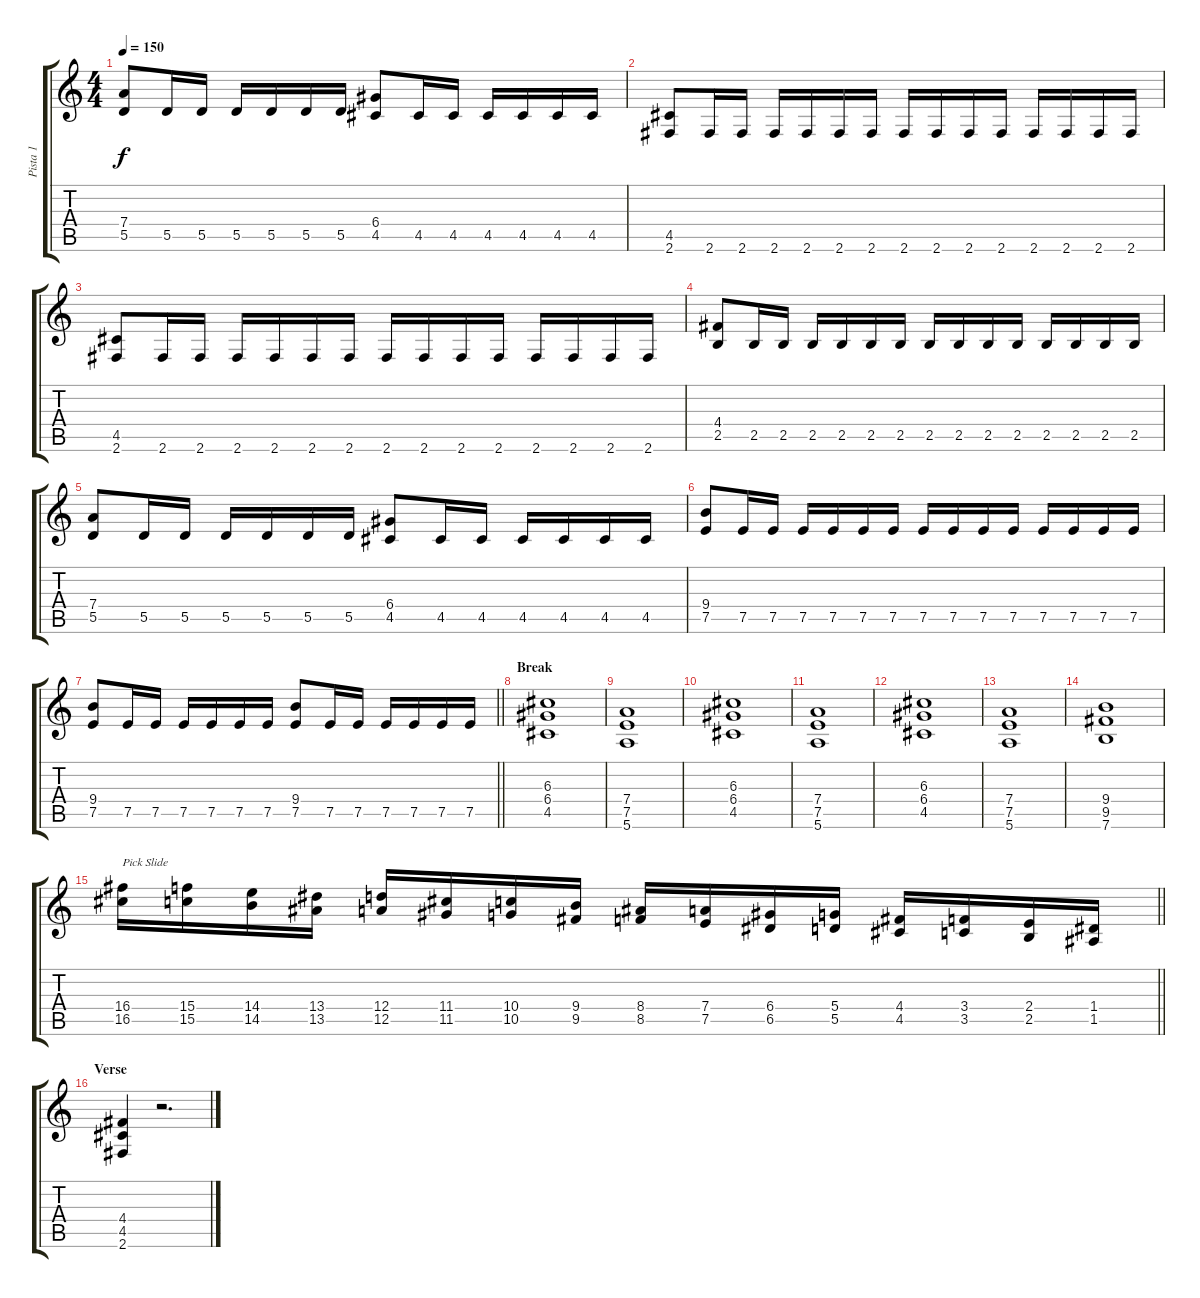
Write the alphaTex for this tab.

\track ("Pista 1" "Pista 1") {instrument distortionguitar}
\staff {score tabs}
\tuning (E4 B3 G3 D3 A2 E2) {hide}
\ts (4 4)
\tempo 150
\clef g2
\ks c
(7.4 5.5).8{dy f} 5.5.16 5.5.16 5.5.16 5.5.16 5.5.16 5.5.16 (6.4 4.5).8 4.5.16 4.5.16 4.5.16 4.5.16 4.5.16 4.5.16 |
(4.5 2.6).8 2.6.16 2.6.16 2.6.16 2.6.16 2.6.16 2.6.16 2.6.16 2.6.16 2.6.16 2.6.16 2.6.16 2.6.16 2.6.16 2.6.16 |
(4.5 2.6).8 2.6.16 2.6.16 2.6.16 2.6.16 2.6.16 2.6.16 2.6.16 2.6.16 2.6.16 2.6.16 2.6.16 2.6.16 2.6.16 2.6.16 |
(4.4 2.5).8 2.5.16 2.5.16 2.5.16 2.5.16 2.5.16 2.5.16 2.5.16 2.5.16 2.5.16 2.5.16 2.5.16 2.5.16 2.5.16 2.5.16 |
(7.4 5.5).8 5.5.16 5.5.16 5.5.16 5.5.16 5.5.16 5.5.16 (6.4 4.5).8 4.5.16 4.5.16 4.5.16 4.5.16 4.5.16 4.5.16 |
(9.4 7.5).8 7.5.16 7.5.16 7.5.16 7.5.16 7.5.16 7.5.16 7.5.16 7.5.16 7.5.16 7.5.16 7.5.16 7.5.16 7.5.16 7.5.16 |
\barLineRight lightlight
(9.4 7.5).8 7.5.16 7.5.16 7.5.16 7.5.16 7.5.16 7.5.16 (9.4 7.5).8 7.5.16 7.5.16 7.5.16 7.5.16 7.5.16 7.5.16 |
\section ("" "Break")
(6.3 6.4 4.5).1 |
(7.4 7.5 5.6).1 |
(6.3 6.4 4.5).1 |
(7.4 7.5 5.6).1 |
(6.3 6.4 4.5).1 |
(7.4 7.5 5.6).1 |
(9.4 9.5 7.6).1 |
\barLineRight lightlight
(16.4 16.5).16{txt "Pick Slide" instrument guitarharmonics} (15.4 15.5).16 (14.4 14.5).16 (13.4 13.5).16 (12.4 12.5).16 (11.4 11.5).16 (10.4 10.5).16 (9.4 9.5).16 (8.4 8.5).16 (7.4 7.5).16 (6.4 6.5).16 (5.4 5.5).16 (4.4 4.5).16 (3.4 3.5).16 (2.4 2.5).16 (1.4 1.5).16 |
\section ("" "Verse")
(4.4 4.5 2.6).4{instrument distortionguitar} r.2{d}
